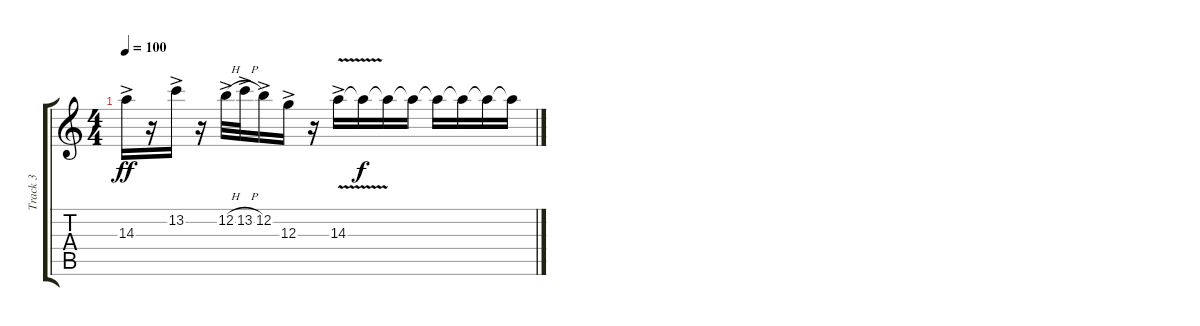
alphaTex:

\track ("Track 3" "Track 3") {instrument acousticguitarsteel bank 255}
\staff {score tabs}
\tuning (E4 B3 G3 D3 A2 E2) {hide}
\ts (4 4)
\tempo 100
\clef g2
\ks c
14.3{ac}.16{dy ff} r.16 13.2{ac}.16 r.16 12.2{h ac}.32 13.2{h ac}.32 12.2{ac}.16 12.3{ac}.16 r.16 14.3{v ac}.16 14.3{t}.16{dy f} 14.3{t}.16 14.3{t}.16 14.3{t}.16 14.3{t}.16 14.3{t}.16 14.3{t}.16
